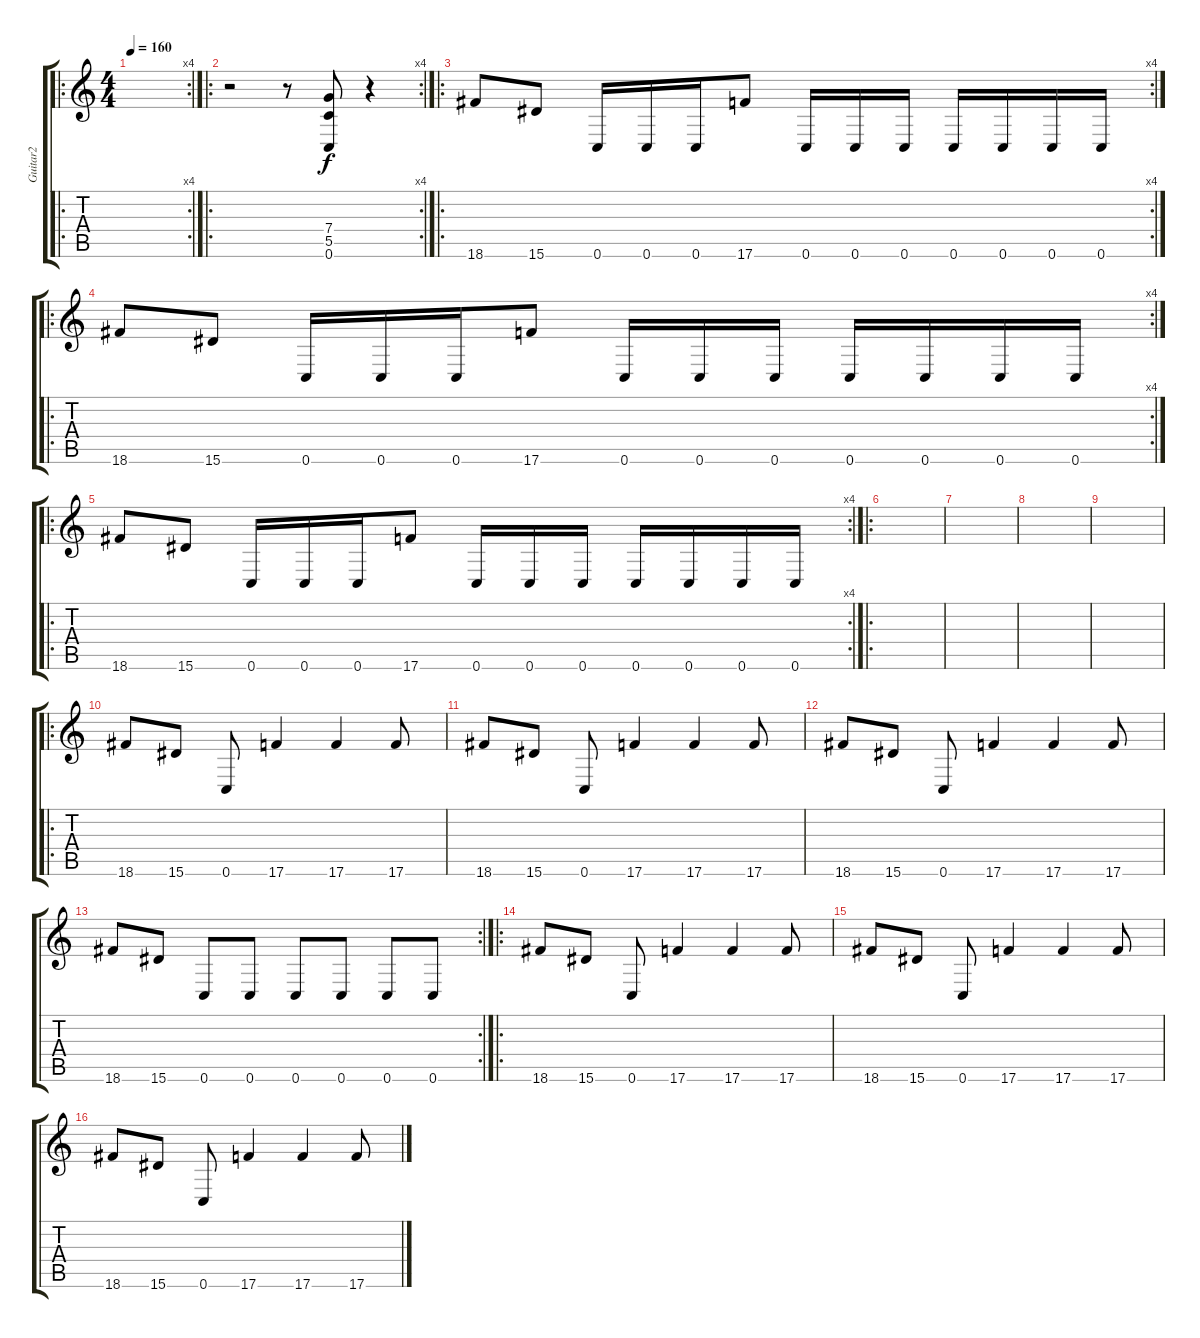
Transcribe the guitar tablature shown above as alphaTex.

\track ("Guitar2" "Guitar2") {instrument distortionguitar}
\staff {score tabs}
\tuning (D4 A3 F3 C3 G2 C2) {hide}
\ro
\rc 4
\ts (4 4)
\tempo 160
\clef g2
\ks c
|
\ro
\rc 4
r.2 r.8 (7.4 5.5 0.6).8 r.4 |
\ro
\rc 4
18.6.8 15.6.8 0.6.16 0.6.16 0.6.16 17.6.8 0.6.16 0.6.16 0.6.16 0.6.16 0.6.16 0.6.16 0.6.16 |
\ro
\rc 4
18.6.8 15.6.8 0.6.16 0.6.16 0.6.16 17.6.8 0.6.16 0.6.16 0.6.16 0.6.16 0.6.16 0.6.16 0.6.16 |
\ro
\rc 4
18.6.8 15.6.8 0.6.16 0.6.16 0.6.16 17.6.8 0.6.16 0.6.16 0.6.16 0.6.16 0.6.16 0.6.16 0.6.16 |
\ro
|
|
|
|
\ro
18.6.8 15.6.8 0.6.8 17.6.4 17.6.4 17.6.8 |
18.6.8 15.6.8 0.6.8 17.6.4 17.6.4 17.6.8 |
18.6.8 15.6.8 0.6.8 17.6.4 17.6.4 17.6.8 |
\rc 2
18.6.8 15.6.8 0.6.8 0.6.8 0.6.8 0.6.8 0.6.8 0.6.8 |
\ro
18.6.8 15.6.8 0.6.8 17.6.4 17.6.4 17.6.8 |
18.6.8 15.6.8 0.6.8 17.6.4 17.6.4 17.6.8 |
18.6.8 15.6.8 0.6.8 17.6.4 17.6.4 17.6.8
